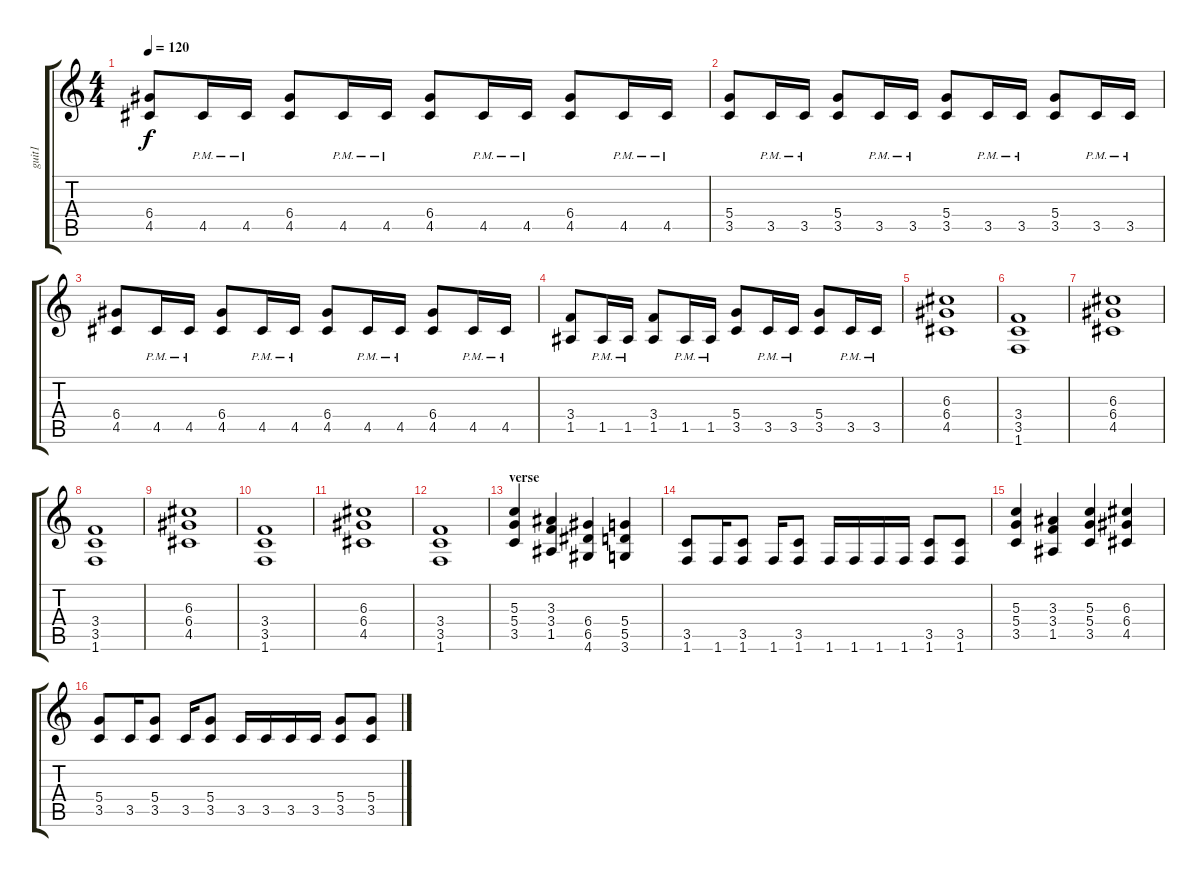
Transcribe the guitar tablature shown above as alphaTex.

\track ("guit1" "guit1") {instrument distortionguitar}
\staff {score tabs}
\tuning (E4 B3 G3 D3 A2 E2) {hide}
\ts (4 4)
\tempo 120
\clef g2
\ks c
(6.4 4.5).8{dy f} 4.5{pm}.16 4.5{pm}.16 (6.4 4.5).8 4.5{pm}.16 4.5{pm}.16 (6.4 4.5).8 4.5{pm}.16 4.5{pm}.16 (6.4 4.5).8 4.5{pm}.16 4.5{pm}.16 |
(5.4 3.5).8 3.5{pm}.16 3.5{pm}.16 (5.4 3.5).8 3.5{pm}.16 3.5{pm}.16 (5.4 3.5).8 3.5{pm}.16 3.5{pm}.16 (5.4 3.5).8 3.5{pm}.16 3.5{pm}.16 |
(6.4 4.5).8 4.5{pm}.16 4.5{pm}.16 (6.4 4.5).8 4.5{pm}.16 4.5{pm}.16 (6.4 4.5).8 4.5{pm}.16 4.5{pm}.16 (6.4 4.5).8 4.5{pm}.16 4.5{pm}.16 |
(3.4 1.5).8 1.5{pm}.16 1.5{pm}.16 (3.4 1.5).8 1.5{pm}.16 1.5{pm}.16 (5.4 3.5).8 3.5{pm}.16 3.5{pm}.16 (5.4 3.5).8 3.5{pm}.16 3.5{pm}.16 |
(6.3 6.4 4.5).1 |
(3.4 3.5 1.6).1 |
(6.3 6.4 4.5).1 |
(3.4 3.5 1.6).1 |
(6.3 6.4 4.5).1 |
(3.4 3.5 1.6).1 |
(6.3 6.4 4.5).1 |
(3.4 3.5 1.6).1 |
\section ("" "verse")
(5.3 5.4 3.5).4 (3.3 3.4 1.5).4 (6.4 6.5 4.6).4 (5.4 5.5 3.6).4 |
(3.5 1.6).8 1.6.16 (3.5 1.6).8 1.6.16 (3.5 1.6).8 1.6.16 1.6.16 1.6.16 1.6.16 (3.5 1.6).8 (3.5 1.6).8 |
(5.3 5.4 3.5).4 (3.3 3.4 1.5).4 (5.3 5.4 3.5).4 (6.3 6.4 4.5).4 |
(5.4 3.5).8 3.5.16 (5.4 3.5).8 3.5.16 (5.4 3.5).8 3.5.16 3.5.16 3.5.16 3.5.16 (5.4 3.5).8 (5.4 3.5).8
